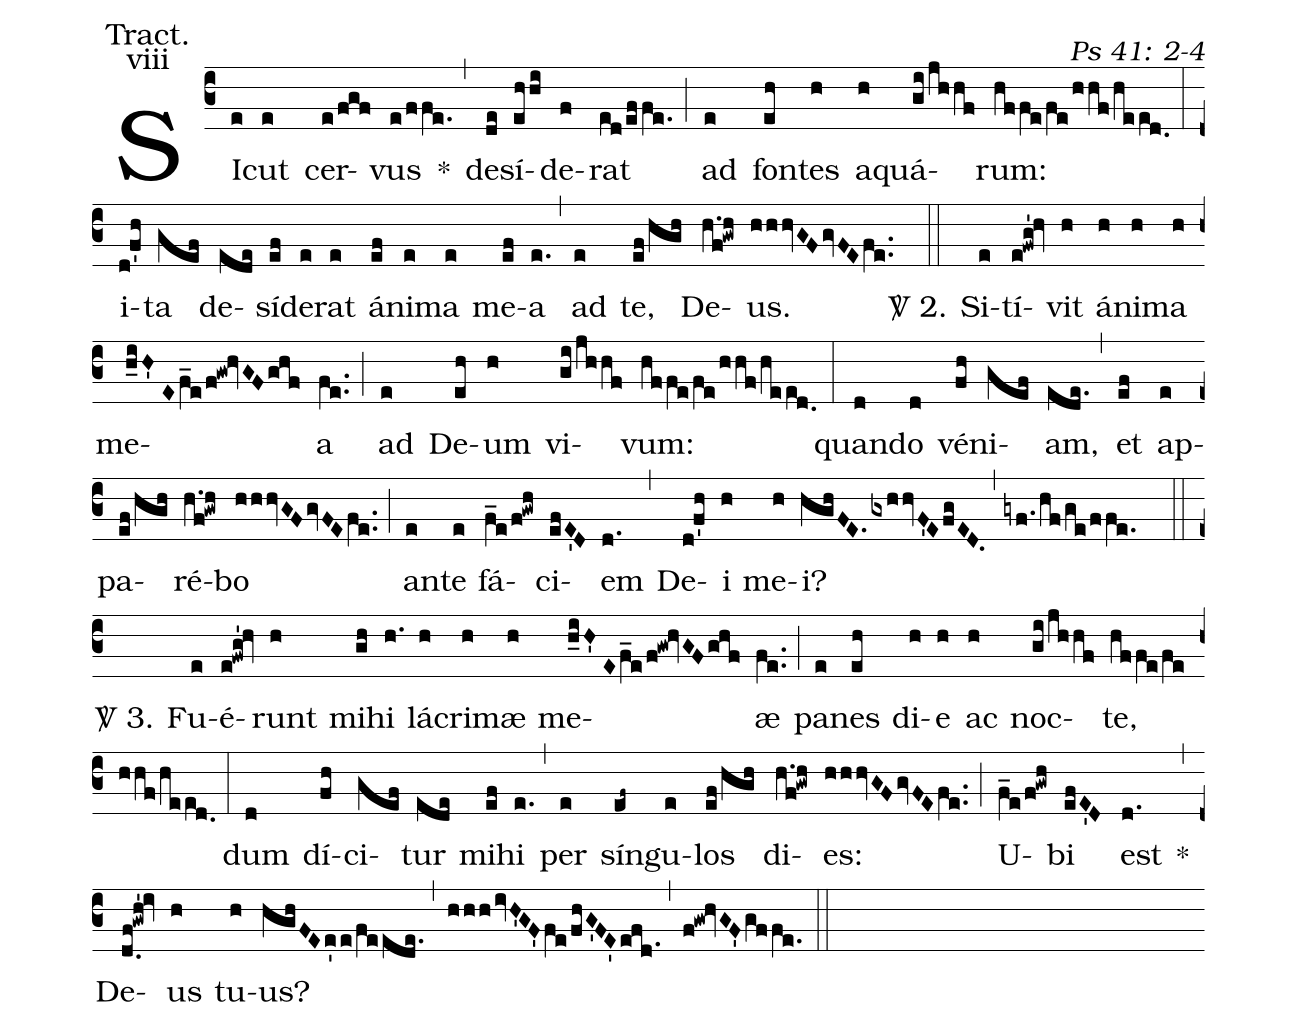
office-part: Tractus;
mode: 8;
commentary: Ps 41: 2-4;
annotation: Tract.;
annotation: viii;
%%
(c3) SIc(e)ut(e) cer(e/fgf)vus(e/ffe.) *(,) de(de)sí(ehhi)de(f)rat(ed/effe.) (;) ad(e) fon(eh)tes(h) a(h)quá(gi/jhhf)rum:(hffe/fe/hhf/heed.0) (:)
i(d!f'h)ta(gef) de(ede)sí(ef)de(e)rat(e) á(ef)ni(e)ma(e) me(ef)a(e.) (,) ad(e) te,(ef/hgh) De(h.f!gwh)us.(hhhvGFgvFEfe..) (::)
<sp>V/</sp> 2. S{i}(e)tí(e!fwg'!hv)vit(h) á(h)ni(h)ma(h) me(h_iH'//Ef_e/f!gw!hvGFghf)a(fe..) (;) ad(e) De(eh)um(h) vi(gi/jhhf)vum:(hffe/fe/hhf/heed.0) (:)
quan(d)do(d) vé(fh)ni(gef)am,(ede.) (,) et(ef) ap(e)pa(ef/hgh)ré(h.f!gwh)bo(hhhvGFgvFEfe..) (;) an(e)te(e) fá(f_e/f!gwh)ci(efE'D)em(d.) (,) De(d!f'h)i(h) me(h)i?(hghFE.gxhhvF'EfgED.) (,) (gyf./hf/ge/ffe.) (::)
<sp>V/</sp> 3. F{u}(e)é(e!fwg'!hv)runt(h) mi(gh)hi(h.) lá(h)cri(h)mæ(h) me(h_iH'//Ef_e/f!gw!hvGFghf)æ(fe..) (;) pa(e)nes(eh) di(h)e(h) ac(h) noc(gi/jhhf)te,(hffe/fe/hhf/heed.0) (:)
dum(d) dí(fh)ci(gef)tur(ede) mi(ef)hi(e.) (,) per(e) sín(ef~)gu(e)los(ef/hgh) di(h.f!gwh)es:(hhhvGFgvFEfe..) (;) U(f_e/f!gwh)bi(efE'D) est(d.) *(,) De(d.0f!gwh'!iv)us(h) tu(h)us?(hghFEe'e/feede.) (,) (hhhivH'GF'fe/fhG'FE'efd.1) (,) (f!gw!hvGF'gffe.) (::)
